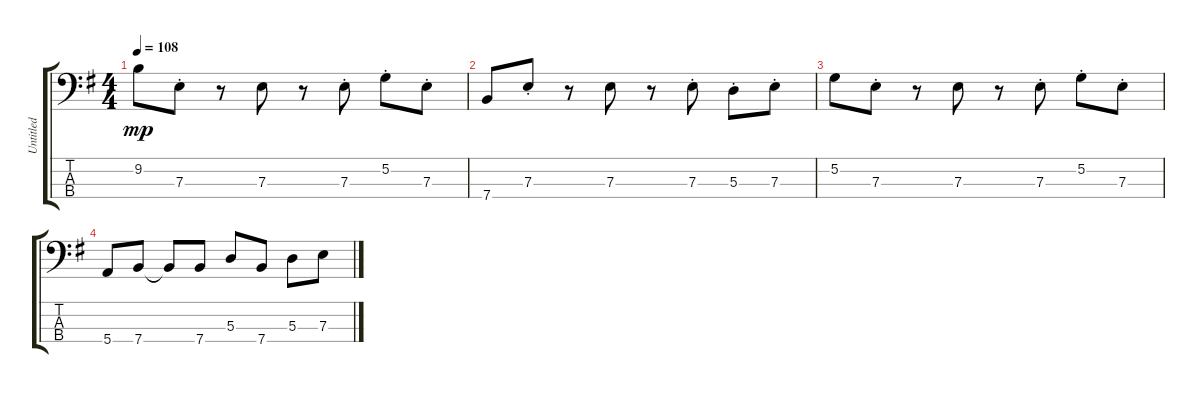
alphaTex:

\track ("Untitled" "Untitled") {instrument electricbassfinger}
\staff {score tabs}
\tuning (G2 D2 A1 E1) {hide}
\ts (4 4)
\tempo 108
\clef f4
\ks g
9.2.8{dy mp} 7.3{st}.8 r.8 7.3.8 r.8 7.3{st}.8 5.2{st}.8 7.3{st}.8 |
7.4.8 7.3{st}.8 r.8 7.3.8 r.8 7.3{st}.8 5.3{st}.8 7.3{st}.8 |
5.2.8 7.3{st}.8 r.8 7.3.8 r.8 7.3{st}.8 5.2{st}.8 7.3{st}.8 |
5.4.8 7.4.8 7.4{t}.8 7.4.8 5.3.8 7.4.8 5.3.8 7.3.8
